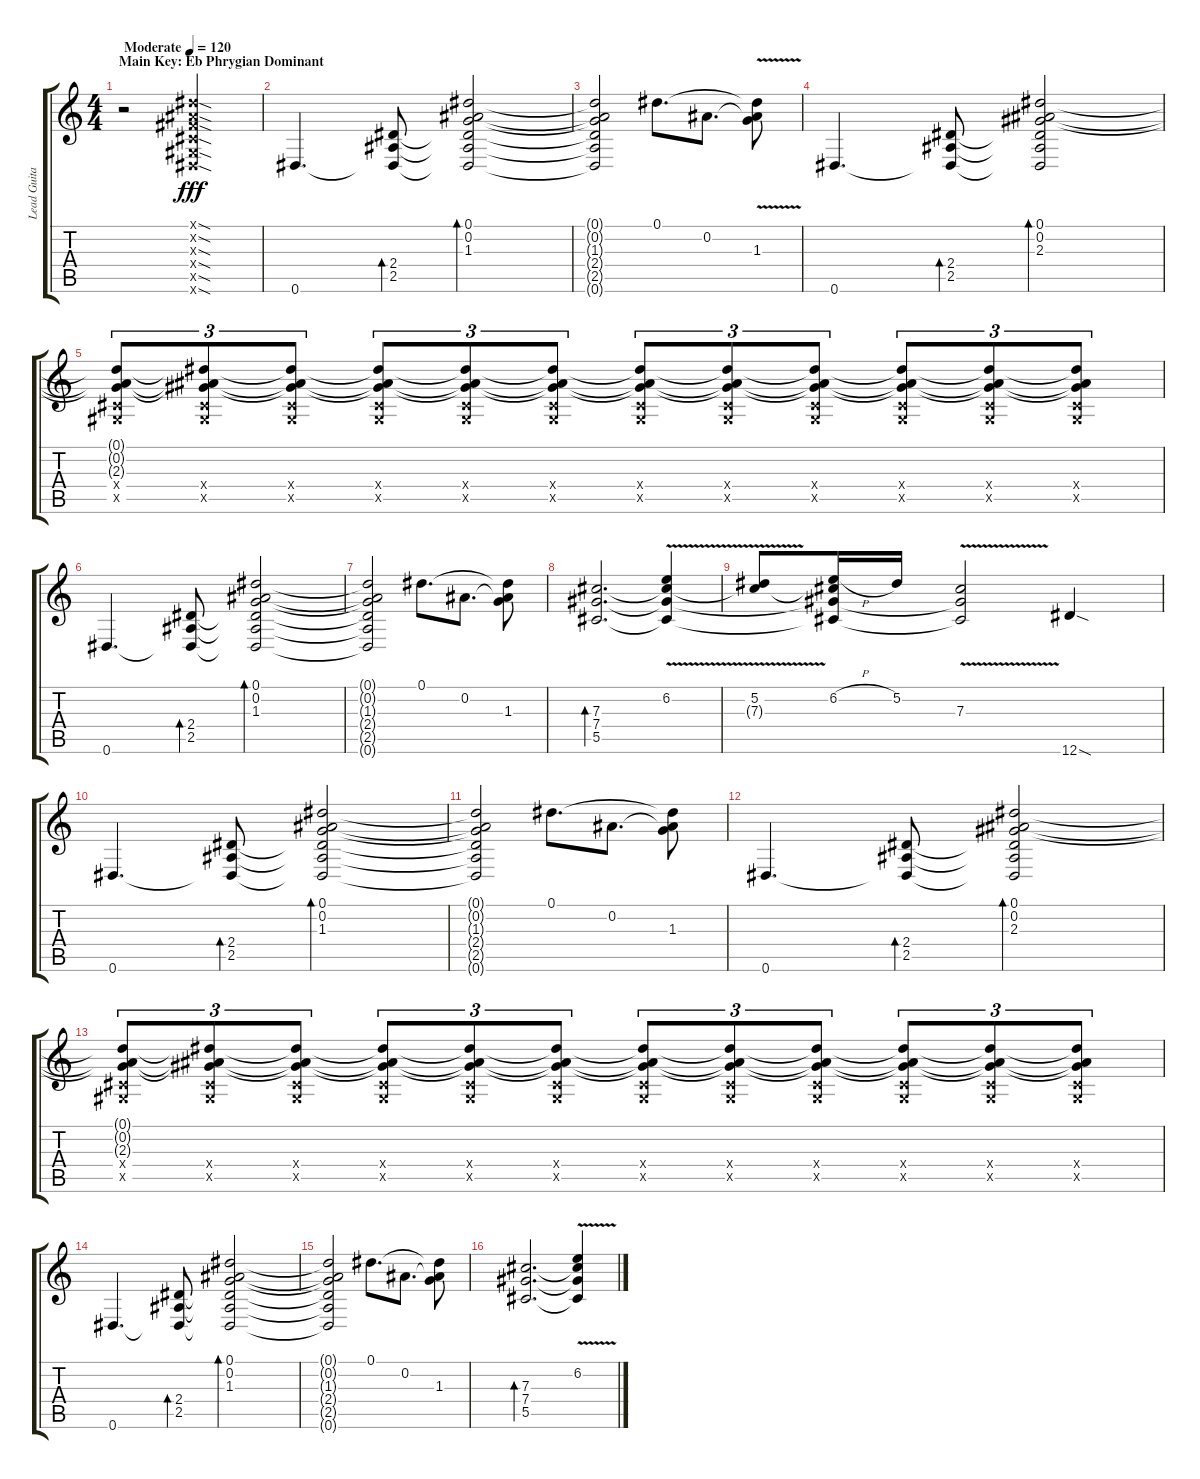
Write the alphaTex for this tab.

\track ("Lead Guitar" "Lead Guita") {instrument overdrivenguitar}
\staff {score tabs}
\tuning (Eb4 Bb3 Gb3 Db3 Ab2 Eb2) {hide}
\ts (4 4)
\section ("" "Main Key: Eb Phrygian Dominant")
\tempo (120 "Moderate")
\clef g2
\ks c
r.2{dy fff instrument overdrivenguitar} (0.1{sod x} 0.2{sod x} 0.3{sod x} 0.4{sod x} 0.5{sod x} 0.6{sod x}).2 |
0.6.4{d} (2.4 2.5 0.6{t}).8{bd 60} (0.1 0.2 1.3 2.4{t} 2.5{t} 0.6{t}).2{bd 240} |
(0.1{t} 0.2{t} 1.3{t} 2.4{t} 2.5{t} 0.6{t}).2 0.1.8{d} 0.2.8{d} (0.1{t} 0.2{t} 1.3{v}).8 |
0.6.4{d} (2.4 2.5 0.6{t}).8{bd 60} (0.1 0.2 2.3 2.4{t} 2.5{t} 0.6{t}).2{bd 240} |
(0.1{t} 0.2{t} 2.3{t} 0.4{x} 0.5{x}).8{tu (3 2)} (0.1{t} 0.2{t} 2.3{t} 0.4{x} 0.5{x}).8{tu (3 2)} (0.1{t} 0.2{t} 2.3{t} 0.4{x} 0.5{x}).8{tu (3 2)} (0.1{t} 0.2{t} 2.3{t} 0.4{x} 0.5{x}).8{tu (3 2)} (0.1{t} 0.2{t} 2.3{t} 0.4{x} 0.5{x}).8{tu (3 2)} (0.1{t} 0.2{t} 2.3{t} 0.4{x} 0.5{x}).8{tu (3 2)} (0.1{t} 0.2{t} 2.3{t} 0.4{x} 0.5{x}).8{tu (3 2)} (0.1{t} 0.2{t} 2.3{t} 0.4{x} 0.5{x}).8{tu (3 2)} (0.1{t} 0.2{t} 2.3{t} 0.4{x} 0.5{x}).8{tu (3 2)} (0.1{t} 0.2{t} 2.3{t} 0.4{x} 0.5{x}).8{tu (3 2)} (0.1{t} 0.2{t} 2.3{t} 0.4{x} 0.5{x}).8{tu (3 2)} (0.1{t} 0.2{t} 2.3{t} 0.4{x} 0.5{x}).8{tu (3 2)} |
0.6.4{d} (2.4 2.5 0.6{t}).8{bd 60} (0.1 0.2 1.3 2.4{t} 2.5{t} 0.6{t}).2{bd 240} |
(0.1{t} 0.2{t} 1.3{t} 2.4{t} 2.5{t} 0.6{t}).2 0.1.8{d} 0.2.8{d} (0.1{t} 0.2{t} 1.3).8 |
(7.3 7.4 5.5).2{d bd 240} (6.2{v} 7.3{t} 7.4{t} 5.5{t}).4 |
(5.2{v} 7.3{t}).8 (6.2{h} 7.3{t} 7.4{t} 5.5{t}).16 5.2.16 (7.3{v} 7.4{t} 5.5{t}).2 12.6{sod}.4 |
0.6.4{d} (2.4 2.5 0.6{t}).8{bd 60} (0.1 0.2 1.3 2.4{t} 2.5{t} 0.6{t}).2{bd 240} |
(0.1{t} 0.2{t} 1.3{t} 2.4{t} 2.5{t} 0.6{t}).2 0.1.8{d} 0.2.8{d} (0.1{t} 0.2{t} 1.3).8 |
0.6.4{d} (2.4 2.5 0.6{t}).8{bd 60} (0.1 0.2 2.3 2.4{t} 2.5{t} 0.6{t}).2{bd 240} |
(0.1{t} 0.2{t} 2.3{t} 0.4{x} 0.5{x}).8{tu (3 2)} (0.1{t} 0.2{t} 2.3{t} 0.4{x} 0.5{x}).8{tu (3 2)} (0.1{t} 0.2{t} 2.3{t} 0.4{x} 0.5{x}).8{tu (3 2)} (0.1{t} 0.2{t} 2.3{t} 0.4{x} 0.5{x}).8{tu (3 2)} (0.1{t} 0.2{t} 2.3{t} 0.4{x} 0.5{x}).8{tu (3 2)} (0.1{t} 0.2{t} 2.3{t} 0.4{x} 0.5{x}).8{tu (3 2)} (0.1{t} 0.2{t} 2.3{t} 0.4{x} 0.5{x}).8{tu (3 2)} (0.1{t} 0.2{t} 2.3{t} 0.4{x} 0.5{x}).8{tu (3 2)} (0.1{t} 0.2{t} 2.3{t} 0.4{x} 0.5{x}).8{tu (3 2)} (0.1{t} 0.2{t} 2.3{t} 0.4{x} 0.5{x}).8{tu (3 2)} (0.1{t} 0.2{t} 2.3{t} 0.4{x} 0.5{x}).8{tu (3 2)} (0.1{t} 0.2{t} 2.3{t} 0.4{x} 0.5{x}).8{tu (3 2)} |
0.6.4{d} (2.4 2.5 0.6{t}).8{bd 60} (0.1 0.2 1.3 2.4{t} 2.5{t} 0.6{t}).2{bd 240} |
(0.1{t} 0.2{t} 1.3{t} 2.4{t} 2.5{t} 0.6{t}).2 0.1.8{d} 0.2.8{d} (0.1{t} 0.2{t} 1.3).8 |
(7.3 7.4 5.5).2{d bd 240} (6.2{v} 7.3{t} 7.4{t} 5.5{t}).4
